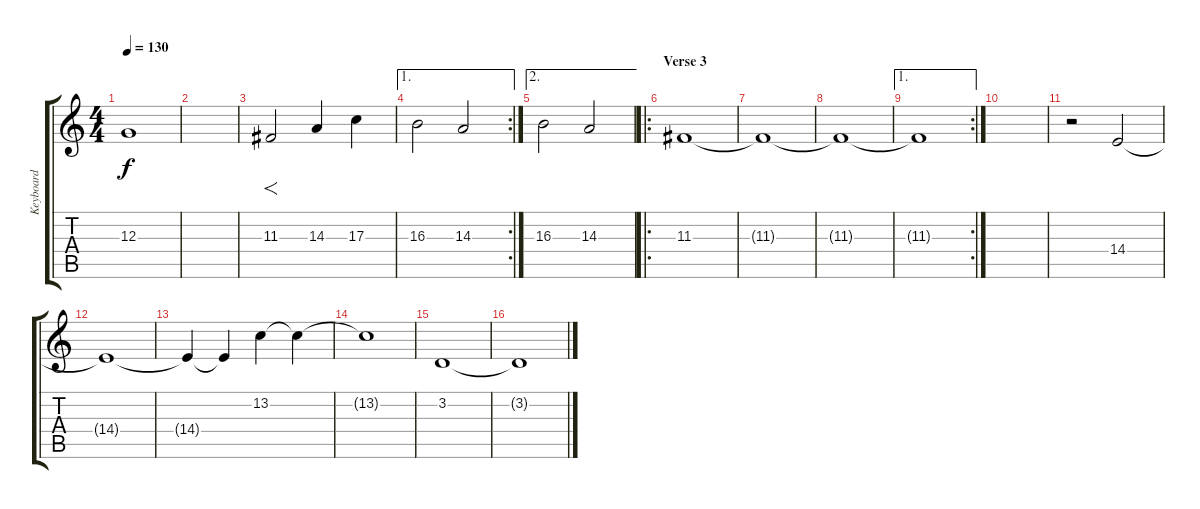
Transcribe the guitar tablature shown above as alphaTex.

\track ("Keyboard" "Keyboard") {instrument pad4choir}
\staff {score tabs}
\tuning (E4 B3 G3 D3 A2 E2) {hide}
\ts (4 4)
\tempo 130
\clef g2
\ks c
12.3.1{dy f} |
|
11.3.2{f} 14.3.4 17.3.4 |
\ae 1
\rc 2
16.3.2 14.3.2 |
\ae 2
16.3.2 14.3.2 |
\ro
\section ("" "Verse 3")
11.3.1{volume 10 instrument fx7echoes} |
11.3{t}.1 |
11.3{t}.1 |
\ae 1
\rc 2
11.3{t}.1 |
|
r.2 14.4.2 |
14.4{t}.1 |
14.4{t}.4 14.4{t}.4 13.2.4 13.2{t}.4 |
13.2{t}.1 |
3.2.1 |
3.2{t}.1
